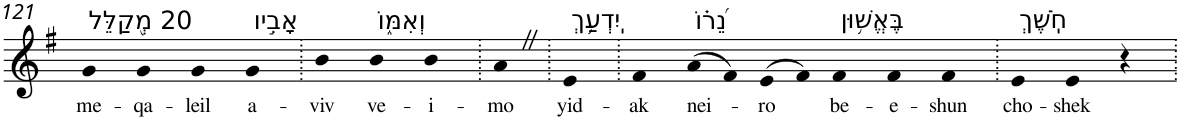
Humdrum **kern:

**kern	**text
*part1	*part1
*staff1	*staff1
*I"Piano	*
*I'Pno	*
!!LO:PB:g=z
*clefG2	*
*k[f#]	*
*G:	*
=121	=121
!LO:TX:a:t=20 מְ֭קַלֵּל	!
!	!LO:LY:b
4g	me-
!	!LO:LY:b
4g	-qa-
!	!LO:LY:b
4g	-leil
!LO:TX:a:t=אָבִ֣יו	!
!	!LO:LY:b
4g	a-
=122.	=122.
!	!LO:LY:b
4b	-viv
!LO:TX:a:t=וְאִמּ֑וֹ	!
!	!LO:LY:b
4b	ve-
!	!LO:LY:b
4b	-i-
=123.	=123.
!	!LO:LY:b
4aZ	-mo
=124.	=124.
!LO:TX:a:t=יִֽדְעַ֥ךְ	!
!	!LO:LY:b
4e	yid-
=125.	=125.
!	!LO:LY:b
4f#	-ak
!LO:TX:a:t=נֵ֝ר֗וֹ	!
!	!LO:LY:b
(>8a	nei-
8f#)	.
!	!LO:LY:b
(>8e	-ro
8f#)	.
!LO:TX:a:t=בֶּאֱשׁ֥וּן	!
!	!LO:LY:b
4f#	be-
!	!LO:LY:b
4f#	-e-
!	!LO:LY:b
4f#	-shun
=126.	=126.
!LO:TX:a:t=חֹֽשֶׁךְ	!
!	!LO:LY:b
4e	cho-
!	!LO:LY:b
4e	-shek
4r	.
=.	=.
*-	*-
